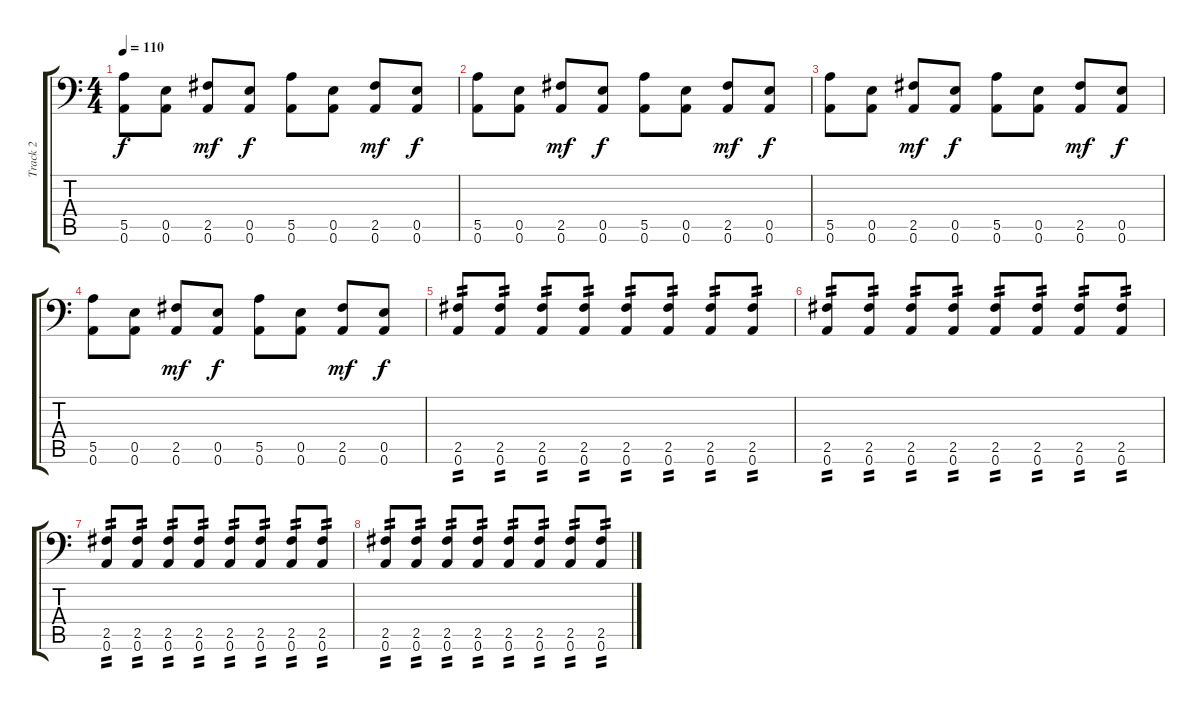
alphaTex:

\track ("Track 2" "Track 2") {instrument acousticguitarsteel}
\staff {score tabs}
\tuning (B3 Gb3 D3 A2 E2 A1) {hide}
\ts (4 4)
\tempo 110
\clef f4
\ks c
(5.5 0.6).8{dy f} (0.5 0.6).8 (2.5 0.6).8{dy mf} (0.5 0.6).8{dy f} (5.5 0.6).8 (0.5 0.6).8 (2.5 0.6).8{dy mf} (0.5 0.6).8{dy f} |
(5.5 0.6).8 (0.5 0.6).8 (2.5 0.6).8{dy mf} (0.5 0.6).8{dy f} (5.5 0.6).8 (0.5 0.6).8 (2.5 0.6).8{dy mf} (0.5 0.6).8{dy f} |
(5.5 0.6).8 (0.5 0.6).8 (2.5 0.6).8{dy mf} (0.5 0.6).8{dy f} (5.5 0.6).8 (0.5 0.6).8 (2.5 0.6).8{dy mf} (0.5 0.6).8{dy f} |
(5.5 0.6).8 (0.5 0.6).8 (2.5 0.6).8{dy mf} (0.5 0.6).8{dy f} (5.5 0.6).8 (0.5 0.6).8 (2.5 0.6).8{dy mf} (0.5 0.6).8{dy f} |
(2.5 0.6).8{tp 2} (2.5 0.6).8{tp 2} (2.5 0.6).8{tp 2} (2.5 0.6).8{tp 2} (2.5 0.6).8{tp 2} (2.5 0.6).8{tp 2} (2.5 0.6).8{tp 2} (2.5 0.6).8{tp 2} |
(2.5 0.6).8{tp 2} (2.5 0.6).8{tp 2} (2.5 0.6).8{tp 2} (2.5 0.6).8{tp 2} (2.5 0.6).8{tp 2} (2.5 0.6).8{tp 2} (2.5 0.6).8{tp 2} (2.5 0.6).8{tp 2} |
(2.5 0.6).8{tp 2} (2.5 0.6).8{tp 2} (2.5 0.6).8{tp 2} (2.5 0.6).8{tp 2} (2.5 0.6).8{tp 2} (2.5 0.6).8{tp 2} (2.5 0.6).8{tp 2} (2.5 0.6).8{tp 2} |
(2.5 0.6).8{tp 2} (2.5 0.6).8{tp 2} (2.5 0.6).8{tp 2} (2.5 0.6).8{tp 2} (2.5 0.6).8{tp 2} (2.5 0.6).8{tp 2} (2.5 0.6).8{tp 2} (2.5 0.6).8{tp 2}
